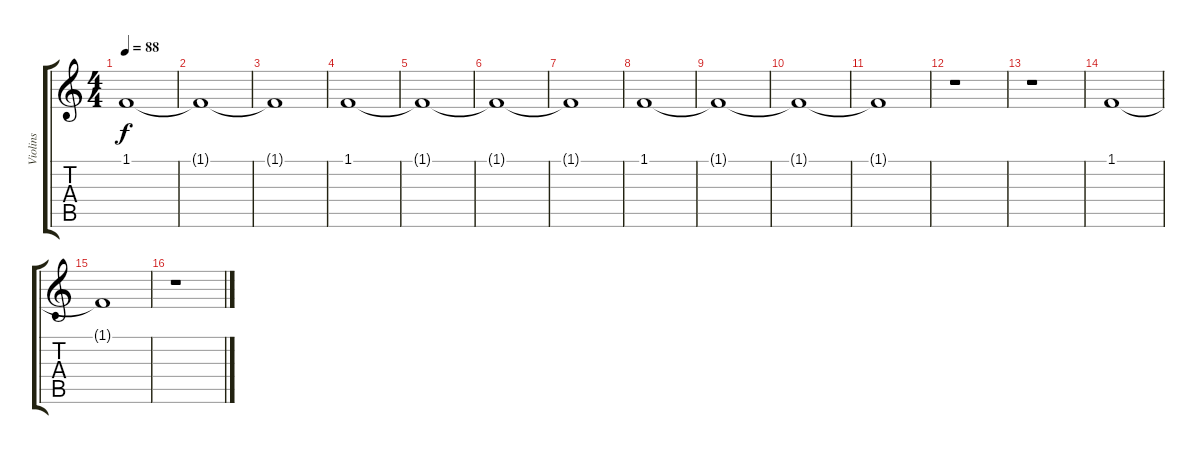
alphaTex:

\track ("Violins" "Violins") {instrument tremolostrings}
\staff {score tabs}
\tuning (E4 B3 G3 D3 A2 E2) {hide}
\ts (4 4)
\tempo 88
\clef g2
\ks c
1.1{t}.1{dy f} |
1.1{t}.1 |
1.1{t}.1 |
1.1.1 |
1.1{t}.1 |
1.1{t}.1 |
1.1{t}.1 |
1.1.1 |
1.1{t}.1 |
1.1{t}.1 |
1.1{t}.1 |
r.1 |
r.1 |
1.1.1 |
1.1{t}.1 |
r.1
